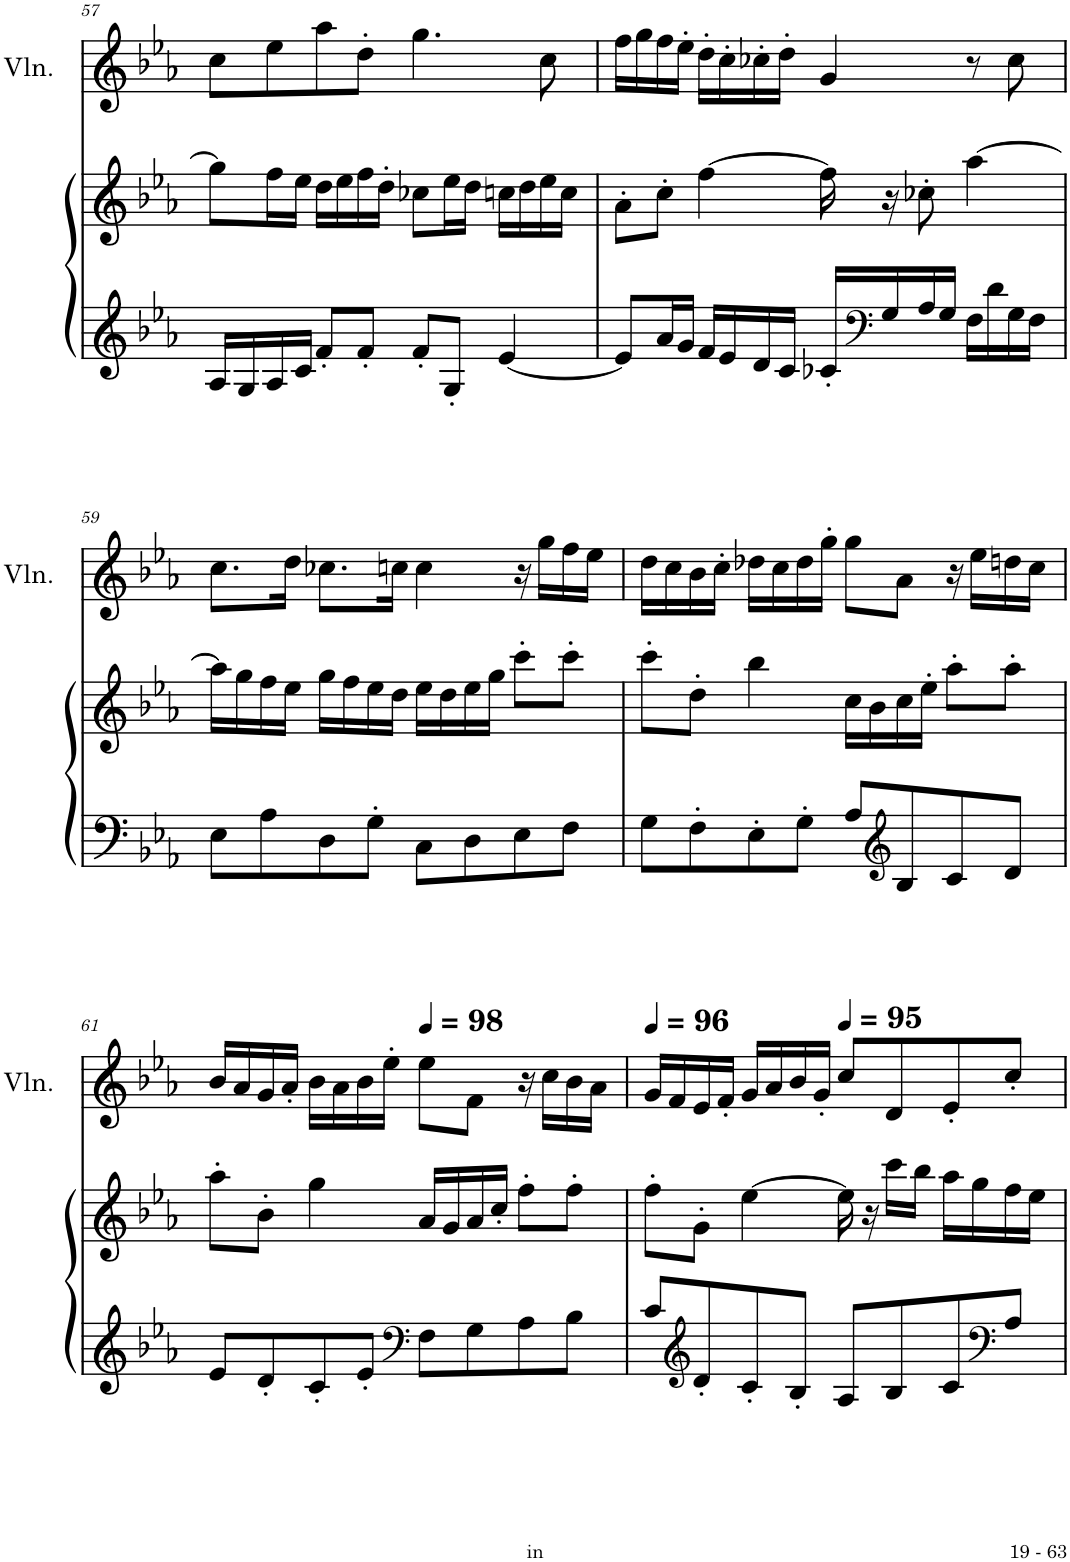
**kern	**kern	**kern
*part3	*part2	*part1
*staff3	*staff2	*staff1
*I"Piano	*I"Piano	*I"Violin
*I'Pno	*I'Pno	*I'Vln.
!!LO:PB:g=z
*clefG2	*clefG2	*clefG2
*k[b-e-a-]	*k[b-e-a-]	*k[b-e-a-]
*M4/4	*M4/4	*M4/4
*met(c)	*met(c)	*met(c)
=57	=57	=57
16A-/LL	8gg\L]	8cc\L
16G/	.	.
16A-/	16ff\L	8ee-\
16c/JJ	16ee-\JJ	.
8f'/L	16dd\LL	8aa-\
.	16ee-\	.
8f'/J	16ff\	8dd'\J
.	16dd'\JJ	.
8f'/L	8cc-X\L	4.gg\
8G'/J	16ee-\L	.
.	16dd\JJ	.
[4e-/	16ccn\LL	.
.	16dd\	.
.	16ee-\	8cc\
.	16cc\JJ	.
=58	=58	=58
8e-/L]	8a-'\L	16ff\LL
.	.	16gg\
16a-/L	8cc'\J	16ff\
16g/JJ	.	16ee-'\JJ
16f/LL	[4ff\	16dd'\LL
16e-/	.	16cc'\
16d/	.	16cc-X'\
16c/JJ	.	16dd'\JJ
16c-X'/LL	16ff\]	4g/
*clefF4	*	*
16G/	16r	.
16A-/	8cc-X'\	.
16G/JJ	.	.
16F\LL	[4aa-\	8r
16d\	.	.
16G\	.	8cc-\
16F\JJ	.	.
!!LO:LB:g=z
=59	=59	=59
8E-\L	16aa-\LL]	8.cc\L
.	16gg\	.
8A-\	16ff\	.
.	16ee-\JJ	16dd\Jk
8D\	16gg\LL	8.cc-X\L
.	16ff\	.
8G'\J	16ee-\	.
.	16dd\JJ	16ccn\Jk
8C\L	16ee-\LL	4cc\
.	16dd\	.
8D\	16ee-\	.
.	16gg\JJ	.
8E-\	8ccc'\L	16r
.	.	16gg\LL
8F\J	8ccc'\J	16ff\
.	.	16ee-\JJ
=60	=60	=60
8G\L	8ccc'\L	16dd\LL
.	.	16cc\
8F'\	8dd'\J	16b-\
.	.	16cc'\JJ
8E-'\	4bb-\	16dd-X\LL
.	.	16cc\
8G'\J	.	16dd-\
.	.	16gg'\JJ
8A-/L	16cc\LL	8gg\L
.	16b-\	.
*clefG2	*	*
8B-/	16cc\	8a-\J
.	16ee-'\JJ	.
8c/	8aa-'\L	16r
.	.	16ee-\LL
8d/J	8aa-'\J	16ddn\
.	.	16cc\JJ
!!LO:LB:g=z
=61	=61	=61
8e-/L	8aa-'\L	16b-/LL
.	.	16a-/
8d'/	8b-'\J	16g/
.	.	16a-'/JJ
8c'/	4gg\	16b-\LL
.	.	16a-\
8e-'/J	.	16b-\
.	.	16ee-'\JJ
*clefF4	*	*
*	*	*MM98
8F\L	16a-/LL	8ee-\L
.	16g/	.
8G\	16a-/	8f\J
.	16cc'/JJ	.
8A-\	8ff'\L	16r
.	.	16cc\LL
8B-\J	8ff'\J	16b-\
.	.	16a-\JJ
=62	=62	=62
*	*	*MM96
8c/L	8ff'\L	16g/LL
.	.	16f/
*clefG2	*	*
8d'/	8g'\J	16e-/
.	.	16f'/JJ
8c'/	[4ee-\	16g/LL
.	.	16a-/
8B-'/J	.	16b-/
.	.	16g'/JJ
*	*	*MM95
8A-/L	16ee-\]	8cc/L
.	16r	.
8B-/	16ccc\LL	8d/
.	16bb-\JJ	.
8c/	16aa-\LL	8e-'/
.	16gg\	.
*clefF4	*	*
8A-/J	16ff\	8cc'/J
.	16ee-\JJ	.
=	=	=
*-	*-	*-
